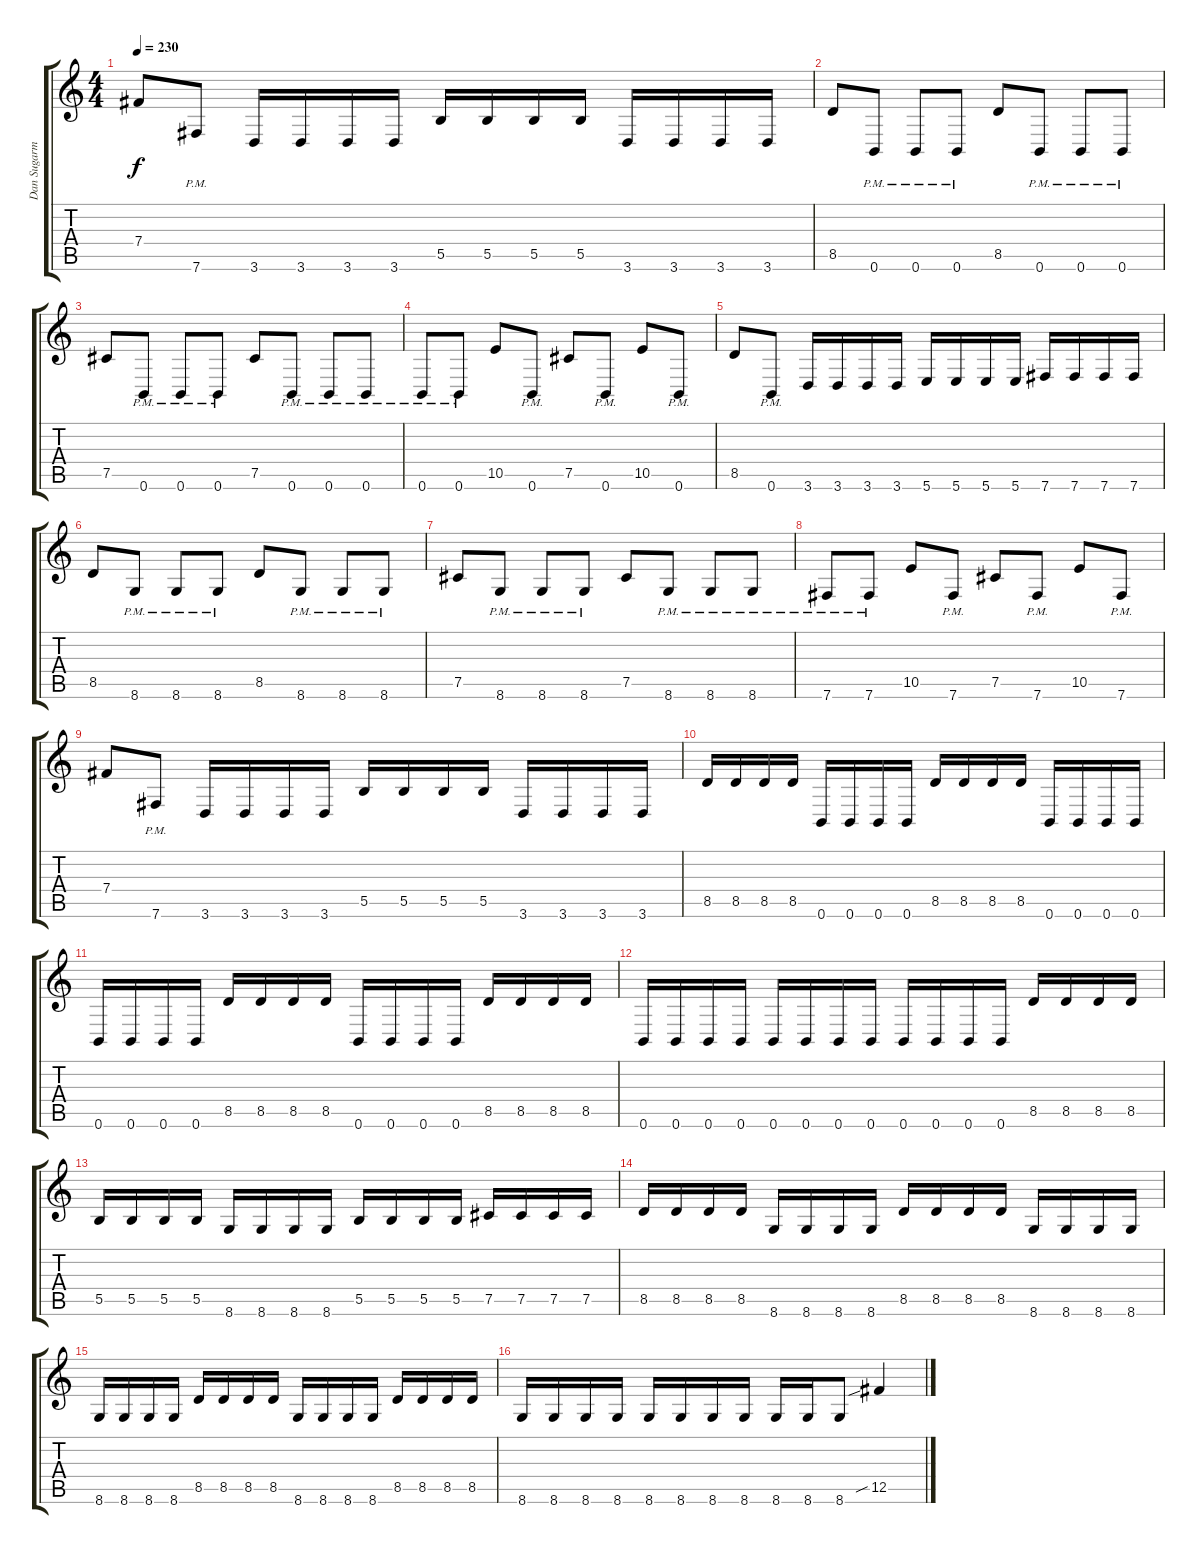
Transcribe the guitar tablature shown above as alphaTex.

\track ("Dan Sugarman" "Dan Sugarm") {instrument overdrivenguitar}
\staff {score tabs}
\tuning (Db4 Ab3 E3 B2 Gb2 B1) {hide}
\ts (4 4)
\tempo 230
\clef g2
\ks c
7.4.8{dy f} 7.6{pm}.8 3.6.16 3.6.16 3.6.16 3.6.16 5.5.16 5.5.16 5.5.16 5.5.16 3.6.16 3.6.16 3.6.16 3.6.16 |
8.5.8 0.6{pm}.8 0.6{pm}.8 0.6{pm}.8 8.5.8 0.6{pm}.8 0.6{pm}.8 0.6{pm}.8 |
7.5.8 0.6{pm}.8 0.6{pm}.8 0.6{pm}.8 7.5.8 0.6{pm}.8 0.6{pm}.8 0.6{pm}.8 |
0.6{pm}.8 0.6{pm}.8 10.5.8 0.6{pm}.8 7.5.8 0.6{pm}.8 10.5.8 0.6{pm}.8 |
8.5.8 0.6{pm}.8 3.6.16 3.6.16 3.6.16 3.6.16 5.6.16 5.6.16 5.6.16 5.6.16 7.6.16 7.6.16 7.6.16 7.6.16 |
8.5.8 8.6{pm}.8 8.6{pm}.8 8.6{pm}.8 8.5.8 8.6{pm}.8 8.6{pm}.8 8.6{pm}.8 |
7.5.8 8.6{pm}.8 8.6{pm}.8 8.6{pm}.8 7.5.8 8.6{pm}.8 8.6{pm}.8 8.6{pm}.8 |
7.6{pm}.8 7.6{pm}.8 10.5.8 7.6{pm}.8 7.5.8 7.6{pm}.8 10.5.8 7.6{pm}.8 |
7.4.8 7.6{pm}.8 3.6.16 3.6.16 3.6.16 3.6.16 5.5.16 5.5.16 5.5.16 5.5.16 3.6.16 3.6.16 3.6.16 3.6.16 |
8.5.16 8.5.16 8.5.16 8.5.16 0.6.16 0.6.16 0.6.16 0.6.16 8.5.16 8.5.16 8.5.16 8.5.16 0.6.16 0.6.16 0.6.16 0.6.16 |
0.6.16 0.6.16 0.6.16 0.6.16 8.5.16 8.5.16 8.5.16 8.5.16 0.6.16 0.6.16 0.6.16 0.6.16 8.5.16 8.5.16 8.5.16 8.5.16 |
0.6.16 0.6.16 0.6.16 0.6.16 0.6.16 0.6.16 0.6.16 0.6.16 0.6.16 0.6.16 0.6.16 0.6.16 8.5.16 8.5.16 8.5.16 8.5.16 |
5.5.16 5.5.16 5.5.16 5.5.16 8.6.16 8.6.16 8.6.16 8.6.16 5.5.16 5.5.16 5.5.16 5.5.16 7.5.16 7.5.16 7.5.16 7.5.16 |
8.5.16 8.5.16 8.5.16 8.5.16 8.6.16 8.6.16 8.6.16 8.6.16 8.5.16 8.5.16 8.5.16 8.5.16 8.6.16 8.6.16 8.6.16 8.6.16 |
8.6.16 8.6.16 8.6.16 8.6.16 8.5.16 8.5.16 8.5.16 8.5.16 8.6.16 8.6.16 8.6.16 8.6.16 8.5.16 8.5.16 8.5.16 8.5.16 |
8.6.16 8.6.16 8.6.16 8.6.16 8.6.16 8.6.16 8.6.16 8.6.16 8.6.16 8.6.16 8.6.8 12.5{sib}.4
